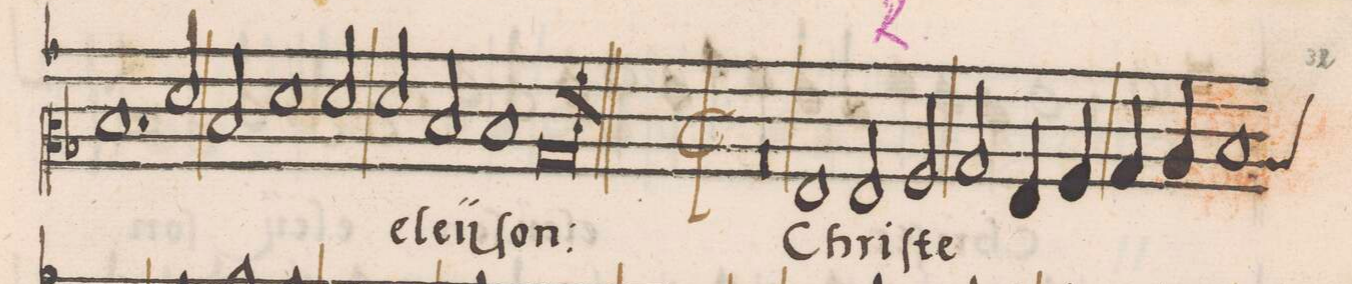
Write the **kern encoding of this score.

**kern	**text
*I"ALTVS	*
*clefC2	*
*k[b-]	*
*M2/1	*
1.d/	.
=35-	=35-
2f/	.
2d/	.
1f\	.
=36-	=36-
2f/	-e
*	*Xij
2f/	e-
2d/	-le-
=37-	=37-
1d/	-ii-
1B-l/;	-ſon:
=38||-	=38||-
*M2/1	*
*met(C|)	*
0r	.
=39-	=39-
1G/	Chri-
2G/	-ſte
2A/	.
=40-	=40-
2B-/	.
4G/	.
4A/	.
4B-/	.
4c/	.
*custos:c	*
1d/	.
=41-	=41-
*-	*-
